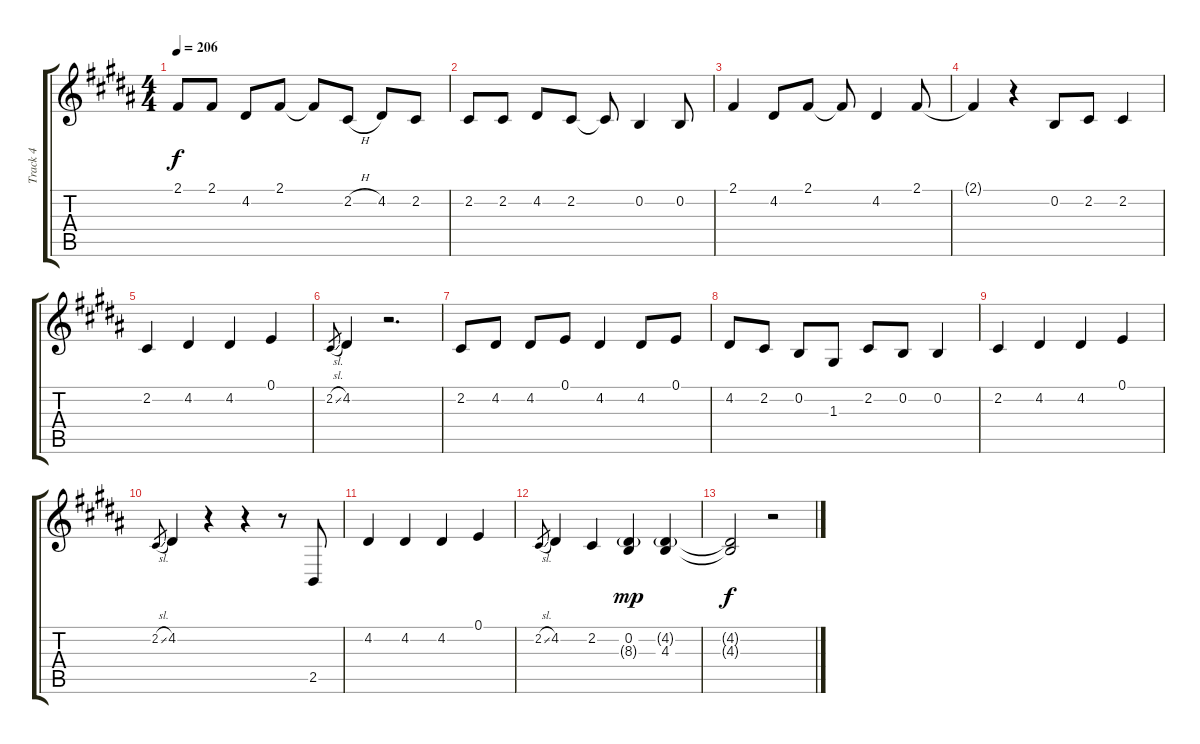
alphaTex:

\track ("Track 4" "Track 4") {instrument clarinet}
\staff {score tabs}
\tuning (E4 B3 G3 D3 A2 E2) {hide}
\ts (4 4)
\tempo 206
\clef g2
\ks b
2.1.8{dy f} 2.1.8 4.2.8 2.1.8 2.1{t}.8 2.2{h}.8 4.2.8 2.2.8 |
2.2.8 2.2.8 4.2.8 2.2.8 2.2{t}.8 0.2.4 0.2.8 |
2.1.4 4.2.8 2.1.8 2.1{t}.8 4.2.4 2.1.8 |
2.1{t}.4 r.4 0.2.8 2.2.8 2.2.4 |
2.2.4 4.2.4 4.2.4 0.1.4 |
2.2{sl}.8{gr} 4.2.4 r.2{d} |
2.2.8 4.2.8 4.2.8 0.1.8 4.2.4 4.2.8 0.1.8 |
4.2.8 2.2.8 0.2.8 1.3.8 2.2.8 0.2.8 0.2.4 |
2.2.4 4.2.4 4.2.4 0.1.4 |
2.2{sl}.8{gr} 4.2.4 r.4 r.4 r.8 2.5.8 |
4.2.4 4.2.4 4.2.4 0.1.4 |
2.2{sl}.8{gr} 4.2.4 2.2.4 (0.2 8.3{g}).4{dy mp} (4.2{g} 4.3).4 |
(4.2{t} 4.3{t}).2{dy f} r.2
